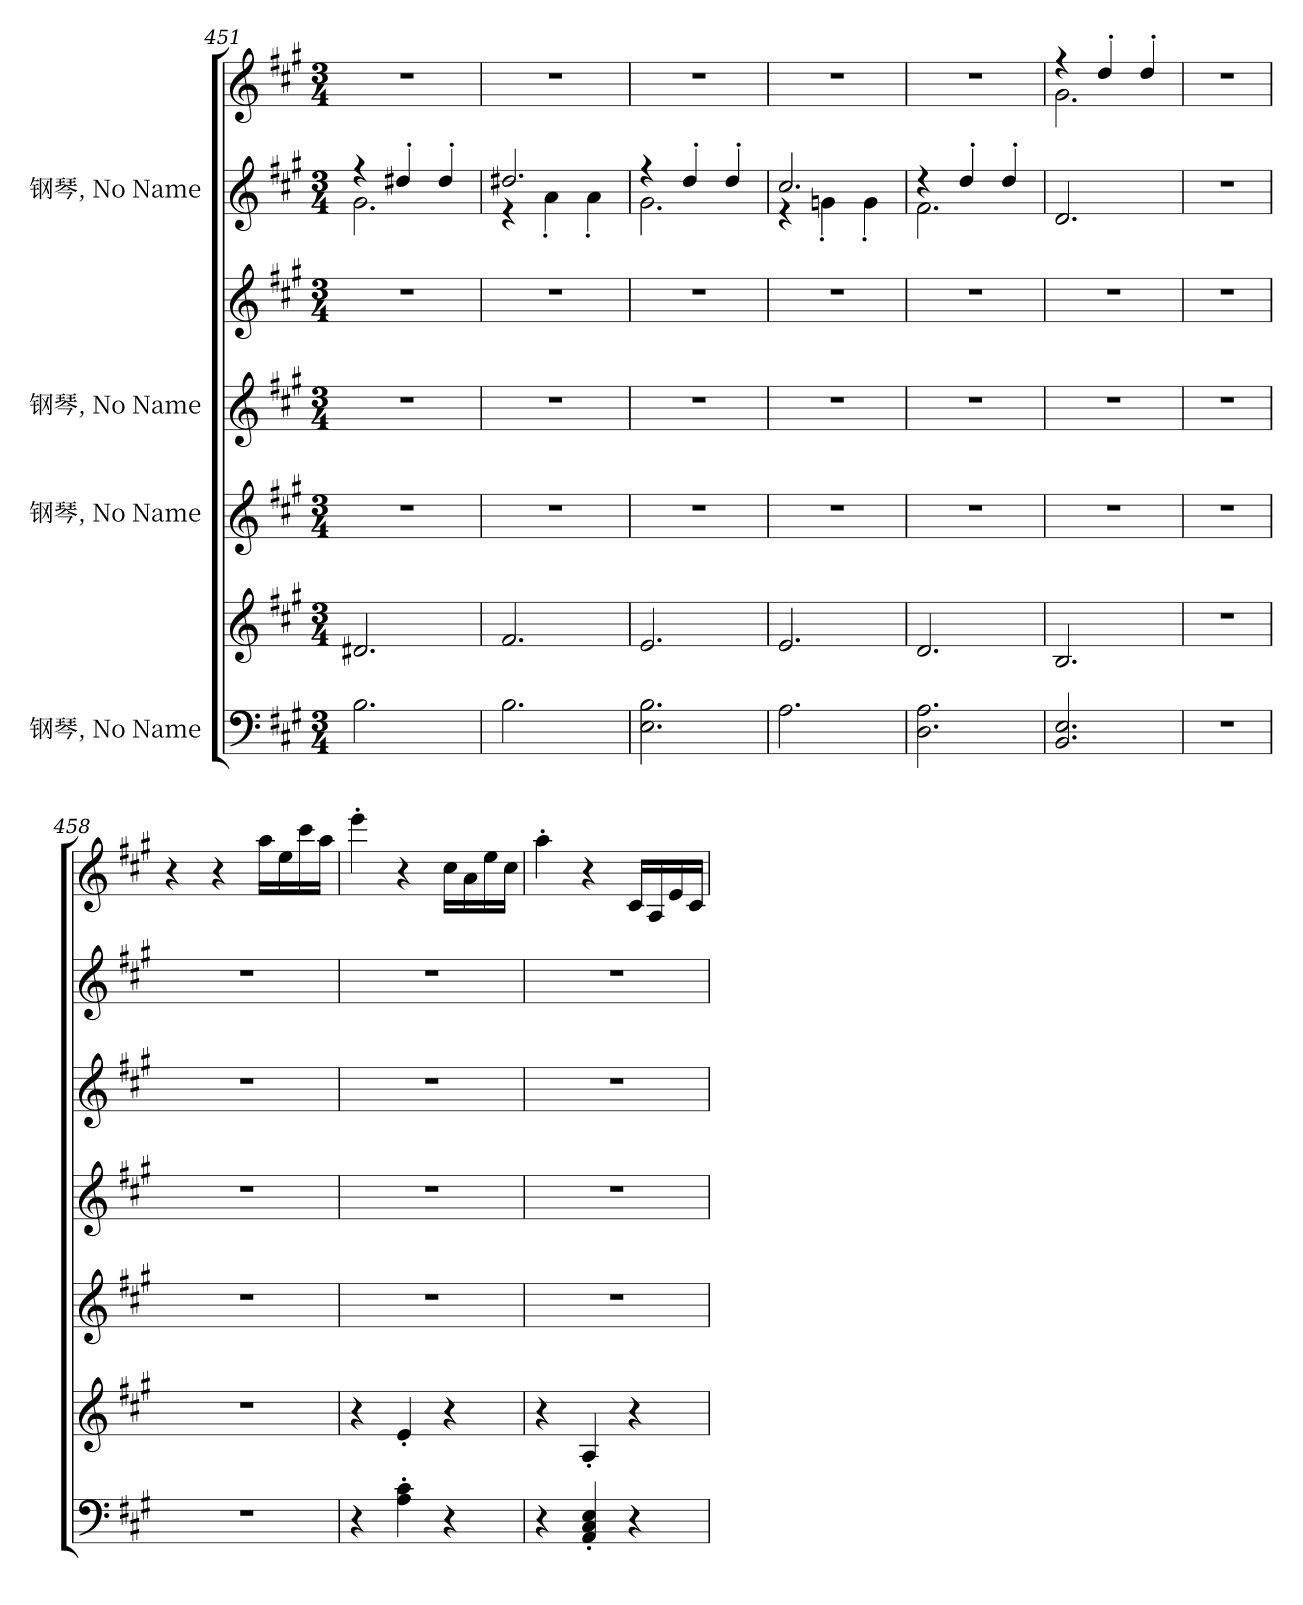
**kern	**kern	**kern	**kern	**kern	**kern	**kern
*part4	*part4	*part3	*part2	*part2	*part1	*part1
*staff7	*staff6	*staff5	*staff4	*staff3	*staff2	*staff1
*I"钢琴, No Name	*	*I"钢琴, No Name	*I"钢琴, No Name	*	*I"钢琴, No Name	*
!!LO:PB:g=z
*clefF4	*clefG2	*clefG2	*clefG2	*clefG2	*clefG2	*clefG2
*k[f#c#g#]	*k[f#c#g#]	*k[f#c#g#]	*k[f#c#g#]	*k[f#c#g#]	*k[f#c#g#]	*k[f#c#g#]
*M3/4	*M3/4	*M3/4	*M3/4	*M3/4	*M3/4	*M3/4
*MM147	*MM147	*MM147	*MM147	*MM147	*MM147	*MM147
=451	=451	=451	=451	=451	=451	=451
*	*	*	*	*	*^	*
2.B\	2.d#X/	2.r	2.r	2.r	4r	2.g#\	2.r
.	.	.	.	.	4dd#X'/	.	.
.	.	.	.	.	4dd#'/	.	.
=452	=452	=452	=452	=452	=452	=452	=452
*	*	*	*	*	*	*	*MM147
2.B\	2.f#/	2.r	2.r	2.r	2.dd#X/	4r	2.r
.	.	.	.	.	.	4a'\	.
.	.	.	.	.	.	4a'\	.
=453	=453	=453	=453	=453	=453	=453	=453
2.E\ 2.B\	2.e/	2.r	2.r	2.r	4r	2.g#\	2.r
.	.	.	.	.	4dd'/	.	.
.	.	.	.	.	4dd'/	.	.
=454	=454	=454	=454	=454	=454	=454	=454
*	*	*	*	*	*	*	*MM145
2.A\	2.e/	2.r	2.r	2.r	2.cc#/	4r	2.r
.	.	.	.	.	.	4gn'\	.
.	.	.	.	.	.	4g'\	.
=455	=455	=455	=455	=455	=455	=455	=455
2.D\ 2.A\	2.d/	2.r	2.r	2.r	4r	2.f#\	2.r
.	.	.	.	.	4dd'/	.	.
.	.	.	.	.	4dd'/	.	.
*	*	*	*	*	*v	*v	*
=456	=456	=456	=456	=456	=456	=456
*	*	*	*	*	*	*^
2.BB/ 2.E/	2.B/	2.r	2.r	2.r	2.d/	4r	2.g#\
.	.	.	.	.	.	4dd'/	.
.	.	.	.	.	.	4dd'/	.
*	*	*	*	*	*	*v	*v
=457	=457	=457	=457	=457	=457	=457
2.r	2.r	2.r	2.r	2.r	2.r	2.r
=458	=458	=458	=458	=458	=458	=458
2.r	2.r	2.r	2.r	2.r	2.r	4r
.	.	.	.	.	.	4r
*	*	*	*	*	*	*MM150
.	.	.	.	.	.	16aa\LL
.	.	.	.	.	.	16ee\
.	.	.	.	.	.	16ccc#\
.	.	.	.	.	.	16aa\JJ
!!LO:PB:g=z
=459	=459	=459	=459	=459	=459	=459
4r	4r	2.r	2.r	2.r	2.r	4eee'\
4A\' 4c#\'	4e'/	.	.	.	.	4r
*	*	*	*	*	*	*MM150
4r	4r	.	.	.	.	16cc#\LL
.	.	.	.	.	.	16a\
.	.	.	.	.	.	16ee\
.	.	.	.	.	.	16cc#\JJ
=460	=460	=460	=460	=460	=460	=460
4r	4r	2.r	2.r	2.r	2.r	4aa'\
4AA/' 4C#/' 4E/'	4A'/	.	.	.	.	4r
*	*	*	*	*	*	*MM150
4r	4r	.	.	.	.	16c#/LL
.	.	.	.	.	.	16A/
.	.	.	.	.	.	16e/
.	.	.	.	.	.	16c#/JJ
=	=	=	=	=	=	=
*-	*-	*-	*-	*-	*-	*-
